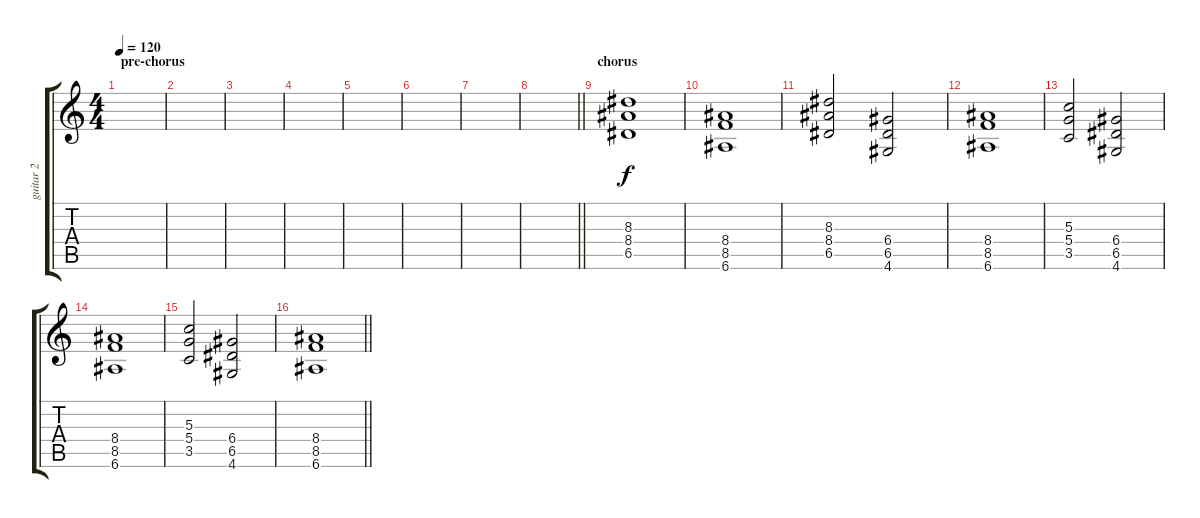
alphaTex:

\track ("guitar 2" "guitar 2") {instrument distortionguitar}
\staff {score tabs}
\tuning (E4 B3 G3 D3 A2 E2) {hide}
\ts (4 4)
\section ("" "pre-chorus")
\tempo 120
\clef g2
\ks c
|
|
|
|
|
|
|
\barLineRight lightlight
|
\section ("" "chorus")
(8.3 8.4 6.5).1 |
(8.4 8.5 6.6).1 |
(8.3 8.4 6.5).2 (6.4 6.5 4.6).2 |
(8.4 8.5 6.6).1 |
(5.3 5.4 3.5).2 (6.4 6.5 4.6).2 |
(8.4 8.5 6.6).1 |
(5.3 5.4 3.5).2 (6.4 6.5 4.6).2 |
\barLineRight lightlight
(8.4 8.5 6.6).1
